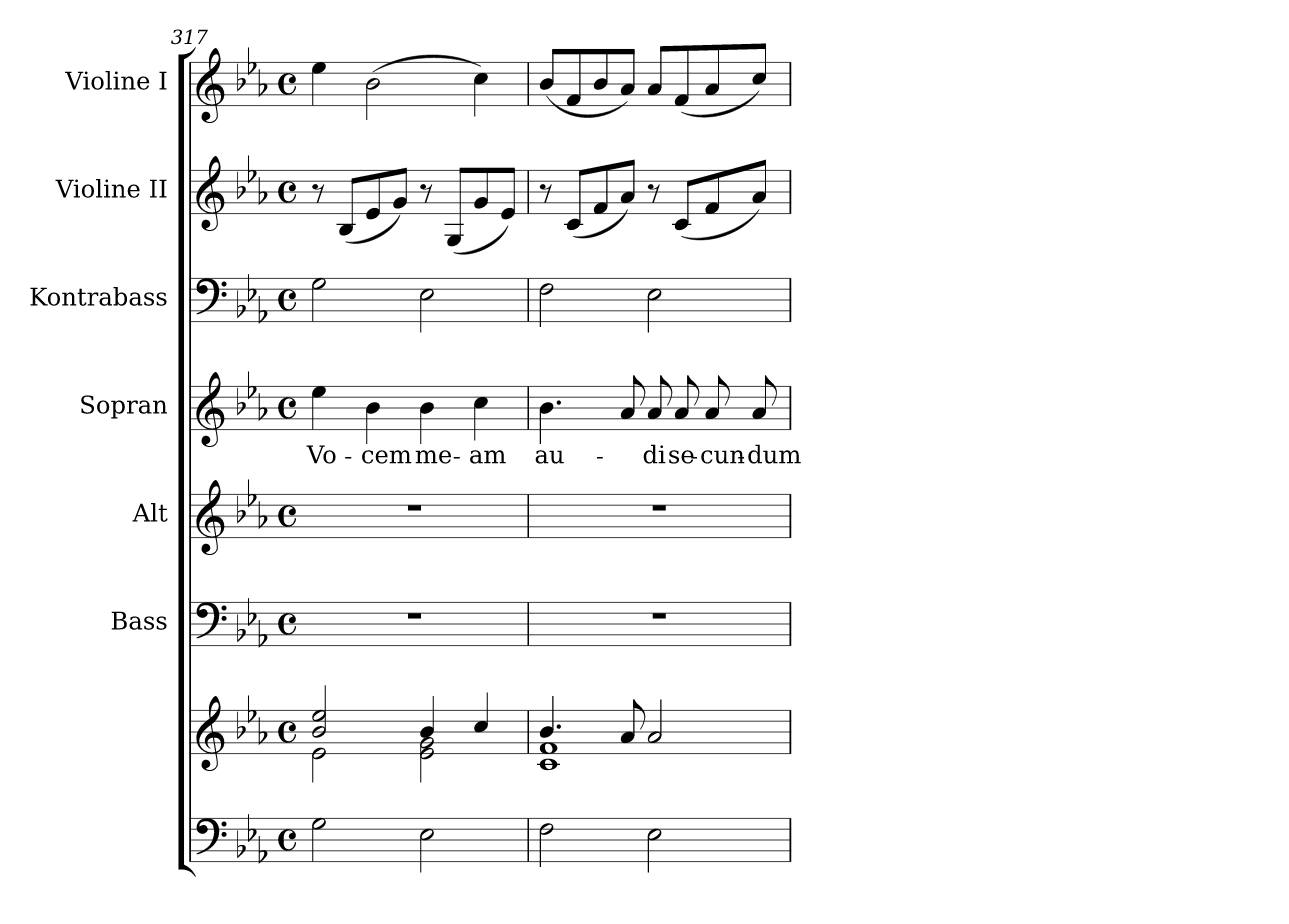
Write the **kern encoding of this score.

**kern	**kern	**kern	**kern	**kern	**text	**kern	**kern	**kern
*part7	*part7	*part6	*part5	*part4	*part4	*part3	*part2	*part1
*staff8	*staff7	*staff6	*staff5	*staff4	*staff4	*staff3	*staff2	*staff1
*	*	*I"Bass	*I"Alt	*I"Sopran	*	*I"Kontrabass	*I"Violine II	*I"Violine I
*	*	*I'B.	*I'A.	*I'S.	*	*I'Kb.	*I'Vl. II	*I'Vl. I
!!LO:LB:g=z
*clefF4	*clefG2	*clefF4	*clefG2	*clefG2	*	*clefF4	*clefG2	*clefG2
*	*	*	*	*	*	*ITrd7c12	*	*
*k[b-e-a-]	*k[b-e-a-]	*k[b-e-a-]	*k[b-e-a-]	*k[b-e-a-]	*	*k[b-e-a-]	*k[b-e-a-]	*k[b-e-a-]
*E-:	*E-:	*E-:	*E-:	*E-:	*	*E-:	*E-:	*E-:
*M4/4	*M4/4	*M4/4	*M4/4	*M4/4	*	*M4/4	*M4/4	*M4/4
*met(c)	*met(c)	*met(c)	*met(c)	*met(c)	*	*met(c)	*met(c)	*met(c)
=317	=317	=317	=317	=317	=317	=317	=317	=317
*	*^	*	*	*	*	*	*	*
!	!	!	!	!	!	!LO:LY:b	!	!	!
2G\	2b-/ 2ee-/	2e-\	1r	1r	4ee-\	Vo-	2GG\	8r	4ee-\
.	.	.	.	.	.	.	.	(<8B-/L	.
!	!	!	!	!	!	!LO:LY:b	!	!	!
.	.	.	.	.	4b-\	-cem	.	8e-/	(>2b-\
.	.	.	.	.	.	.	.	8g/J)	.
!	!	!	!	!	!	!LO:LY:b	!	!	!
2E-\	4b-/	2e-\ 2g\	.	.	4b-\	me-	2EE-\	8r	.
.	.	.	.	.	.	.	.	(<8G/L	.
!	!	!	!	!	!	!LO:LY:b	!	!	!
.	4cc/	.	.	.	4cc\	-am	.	8g/	4cc\)
.	.	.	.	.	.	.	.	8e-/J)	.
=318	=318	=318	=318	=318	=318	=318	=318	=318	=318
!	!	!	!	!	!	!LO:LY:b	!	!	!
2F\	4.b-/	1c 1f	1r	1r	4.b-\	au-	2FF\	8r	(<8b-/L
.	.	.	.	.	.	.	.	(<8c/L	8f/
.	.	.	.	.	.	.	.	8f/	8b-/
.	8a-/	.	.	.	8a-/	.	.	8a-/J)	8a-/J)
!	!	!	!	!	!	!LO:LY:b	!	!	!
2E-\	2a-/	.	.	.	8a-/	-di	2EE-\	8r	8a-/L
!	!	!	!	!	!	!LO:LY:b	!	!	!
.	.	.	.	.	8a-/	se-	.	(<8c/L	(<8f/
!	!	!	!	!	!	!LO:LY:b	!	!	!
.	.	.	.	.	8a-/	-cun-	.	8f/	8a-/
!	!	!	!	!	!	!LO:LY:b	!	!	!
.	.	.	.	.	8a-/	-dum	.	8a-/J)	8cc/J)
*	*v	*v	*	*	*	*	*	*	*
=	=	=	=	=	=	=	=	=
*-	*-	*-	*-	*-	*-	*-	*-	*-
